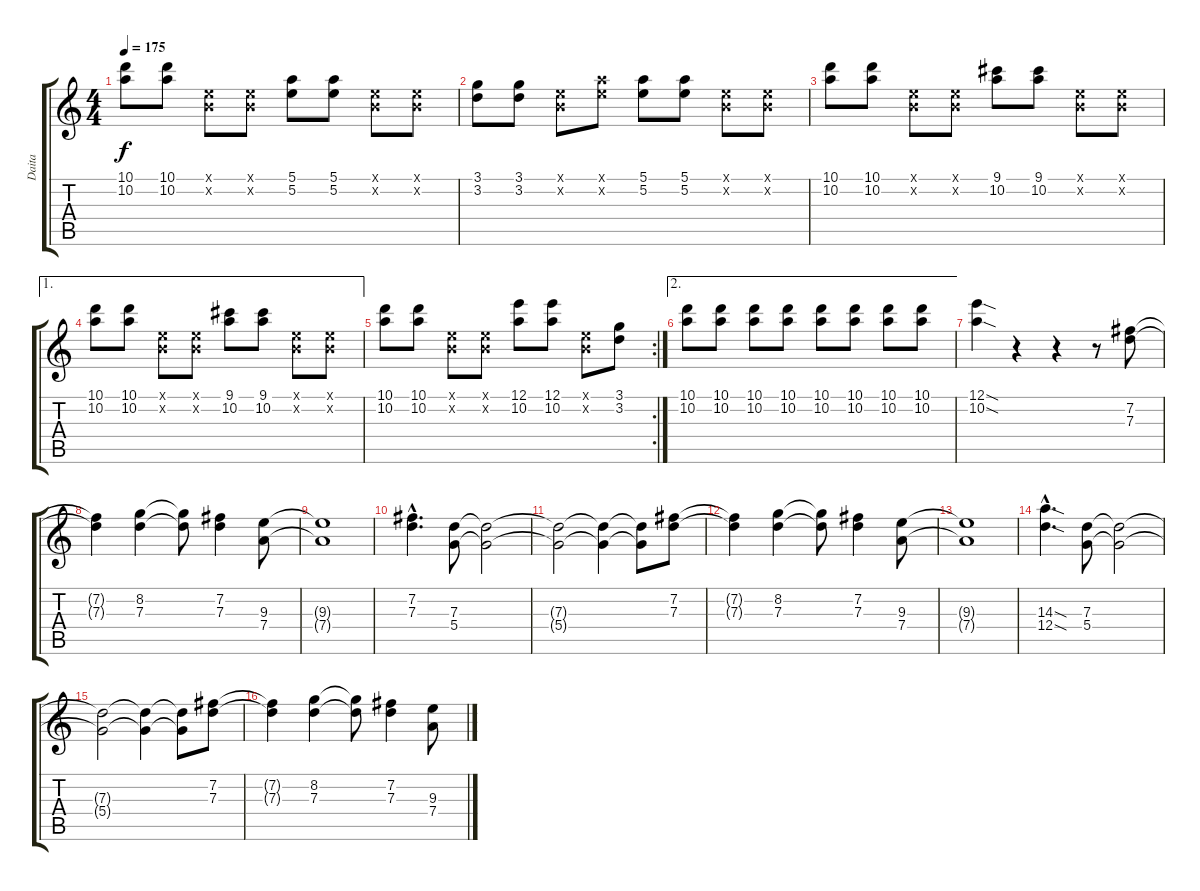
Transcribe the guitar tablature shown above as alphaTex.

\track ("Daita" "Daita") {instrument distortionguitar}
\staff {score tabs}
\tuning (E4 B3 G3 D3 A2 E2) {hide}
\ts (4 4)
\tempo 175
\clef g2
\ks c
(10.1 10.2).8{dy f} (10.1 10.2).8 (0.1{x} 0.2{x}).8 (0.1{x} 0.2{x}).8 (5.1 5.2).8 (5.1 5.2).8 (0.1{x} 0.2{x}).8 (0.1{x} 0.2{x}).8 |
(3.1 3.2).8 (3.1 3.2).8 (0.1{x} 0.2{x}).8 (5.1{x} 5.2{x}).8 (5.1 5.2).8 (5.1 5.2).8 (0.1{x} 0.2{x}).8 (0.1{x} 0.2{x}).8 |
(10.1 10.2).8 (10.1 10.2).8 (0.1{x} 0.2{x}).8 (0.1{x} 0.2{x}).8 (9.1 10.2).8 (9.1 10.2).8 (0.1{x} 0.2{x}).8 (0.1{x} 0.2{x}).8 |
\ae 1
(10.1 10.2).8 (10.1 10.2).8 (0.1{x} 0.2{x}).8 (0.1{x} 0.2{x}).8 (9.1 10.2).8 (9.1 10.2).8 (0.1{x} 0.2{x}).8 (0.1{x} 0.2{x}).8 |
\rc 2
(10.1 10.2).8 (10.1 10.2).8 (0.1{x} 0.2{x}).8 (0.1{x} 0.2{x}).8 (12.1 10.2).8 (12.1 10.2).8 (0.1{x} 0.2{x}).8 (3.1 3.2).8 |
\ae 2
(10.1 10.2).8 (10.1 10.2).8 (10.1 10.2).8 (10.1 10.2).8 (10.1 10.2).8 (10.1 10.2).8 (10.1 10.2).8 (10.1 10.2).8 |
(12.1{sod} 10.2{sod}).4 r.4 r.4 r.8 (7.2 7.3).8 |
(7.2{t} 7.3{t}).4 (8.2 7.3).4 (8.2{t} 7.3{t}).8 (7.2 7.3).4 (9.3 7.4).8 |
(9.3{t} 7.4{t}).1 |
(7.2{hac} 7.3{hac}).4{d} (7.3 5.4).8 (7.3{t} 5.4{t}).2 |
(7.3{t} 5.4{t}).2 (7.3{t} 5.4{t}).4 (7.3{t} 5.4{t}).8 (7.2 7.3).8 |
(7.2{t} 7.3{t}).4 (8.2 7.3).4 (8.2{t} 7.3{t}).8 (7.2 7.3).4 (9.3 7.4).8 |
(9.3{t} 7.4{t}).1 |
(14.3{sod hac} 12.4{sod hac}).4{d} (7.3 5.4).8 (7.3{t} 5.4{t}).2 |
(7.3{t} 5.4{t}).2 (7.3{t} 5.4{t}).4 (7.3{t} 5.4{t}).8 (7.2 7.3).8 |
(7.2{t} 7.3{t}).4 (8.2 7.3).4 (8.2{t} 7.3{t}).8 (7.2 7.3).4 (9.3 7.4).8
